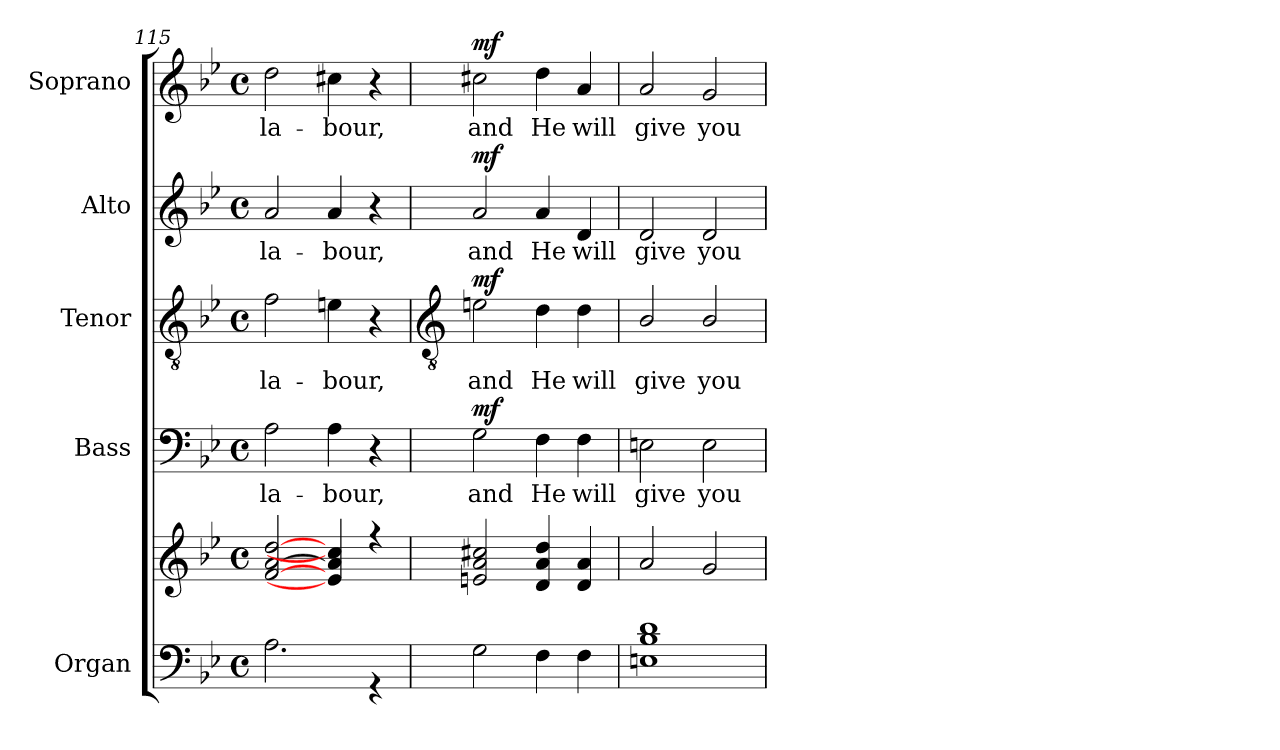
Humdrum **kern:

**kern	**kern	**dynam	**kern	**text	**dynam	**kern	**text	**dynam	**kern	**text	**dynam	**kern	**text	**dynam
*part5	*part5	*part5	*part4	*part4	*part4	*part3	*part3	*part3	*part2	*part2	*part2	*part1	*part1	*part1
*staff6	*staff5	*staff5/6	*staff4	*staff4	*staff4	*staff3	*staff3	*staff3	*staff2	*staff2	*staff2	*staff1	*staff1	*staff1
*I"Organ	*	*	*I"Bass	*	*	*I"Tenor	*	*	*I"Alto	*	*	*I"Soprano	*	*
*	*	*	*I'B	*	*	*I'T	*	*	*I'A	*	*	*I'S	*	*
*clefF4	*clefG2	*	*clefF4	*	*	*clefGv2	*	*	*clefG2	*	*	*clefG2	*	*
*k[b-e-]	*k[b-e-]	*	*k[b-e-]	*	*	*k[b-e-]	*	*	*k[b-e-]	*	*	*k[b-e-]	*	*
*B-:	*B-:	*	*B-:	*	*	*B-:	*	*	*B-:	*	*	*B-:	*	*
*M4/4	*M4/4	*	*M4/4	*	*	*M4/4	*	*	*M4/4	*	*	*M4/4	*	*
*met(c)	*met(c)	*	*met(c)	*	*	*met(c)	*	*	*met(c)	*	*	*met(c)	*	*
=115	=115	=115	=115	=115	=115	=115	=115	=115	=115	=115	=115	=115	=115	=115
*^	*^	*	*	*	*	*	*	*	*	*	*	*	*	*
!	!	!	!	!	!	!LO:LY:b	!	!	!LO:LY:b	!	!	!LO:LY:b	!	!	!LO:LY:b	!
1ryy	2.A\	[2f/ [2a/ [2dd/	1ryy	.	2A	la-	.	2f	la-	.	2a	la-	.	2dd	la-	.
!	!	!	!	!	!	!LO:LY:b	!	!	!LO:LY:b	!	!	!LO:LY:b	!	!	!LO:LY:b	!
.	.	4e/] 4a/] 4cc#/]	.	.	4A	-bour,	.	4en	-bour,	.	4a	-bour,	.	4cc#X	-bour,	.
.	4r	4r	.	.	4r	.	.	4r	.	.	4r	.	.	4r	.	.
*	*	*v	*v	*	*	*	*	*	*	*	*	*	*	*	*	*
!!LO:LB:g=z
=116	=116	=116	=116	=116	=116	=116	=116	=116	=116	=116	=116	=116	=116	=116	=116
*	*	*	*	*	*	*	*clefGv2	*	*	*	*	*	*	*	*
!	!	!	!LO:DY:b=2	!	!LO:LY:b	!	!	!LO:LY:b	!	!	!LO:LY:b	!	!	!LO:LY:b	!
!	!	!	!LO:DY:n=1:b	!	!	!LO:DY:b	!	!	!LO:DY:b	!	!	!LO:DY:b	!	!	!LO:DY:b
1ryy	2G\	2en 2a 2cc#X	mf mf	2G	and	mf	2en	and	mf	2a	and	mf	2cc#X	and	mf
!	!	!	!	!	!LO:LY:b	!	!	!LO:LY:b	!	!	!LO:LY:b	!	!	!LO:LY:b	!
.	4F\	4d 4a 4dd	.	4F	He	.	4d	He	.	4a	He	.	4dd	He	.
!	!	!	!	!	!LO:LY:b	!	!	!LO:LY:b	!	!	!LO:LY:b	!	!	!LO:LY:b	!
.	4F\	4d 4a	.	4F	will	.	4d	will	.	4d	will	.	4a	will	.
=117	=117	=117	=117	=117	=117	=117	=117	=117	=117	=117	=117	=117	=117	=117	=117
!	!	!	!	!	!LO:LY:b	!	!	!LO:LY:b	!	!	!LO:LY:b	!	!	!LO:LY:b	!
1B-/ 1d/	1En\	2a	.	2En	give	.	2B-/	give	.	2d	give	.	2a	give	.
!	!	!	!	!	!LO:LY:b	!	!	!LO:LY:b	!	!	!LO:LY:b	!	!	!LO:LY:b	!
.	.	2g	.	2E	you	.	2B-/	you	.	2d	you	.	2g	you	.
*v	*v	*	*	*	*	*	*	*	*	*	*	*	*	*	*
=	=	=	=	=	=	=	=	=	=	=	=	=	=	=
*-	*-	*-	*-	*-	*-	*-	*-	*-	*-	*-	*-	*-	*-	*-
